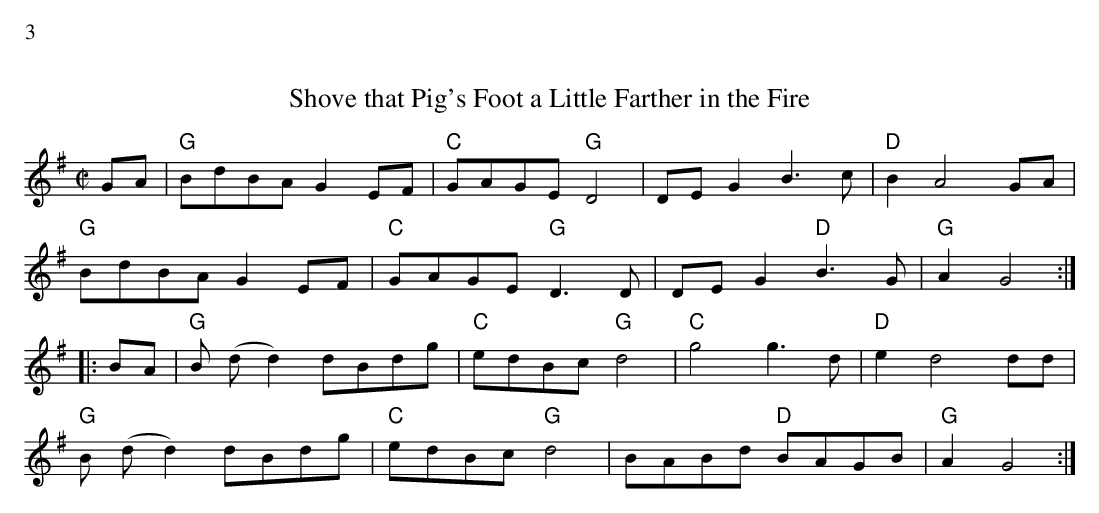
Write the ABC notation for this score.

X:1
%%text 3
T:Shove that Pig's Foot a Little Farther in the Fire
M:C|
K:G
GA|"G"BdBA G2 EF|"C"GAGE "G"D4|DE G2 B3c|"D"B2 A4 GA|
"G"BdBA G2 EF|"C"GAGE "G"D3D|DE G2 "D"B3G|"G"A2  G4:|
|:BA|"G"B (dd2)  dBdg|"C"edBc "G"d4|"C"g4g3d|"D"e2 d4 dd|
"G"B (dd2)  dBdg|"C"edBc "G"d4|BABd  "D"BAGB|"G"A2 G4:|
